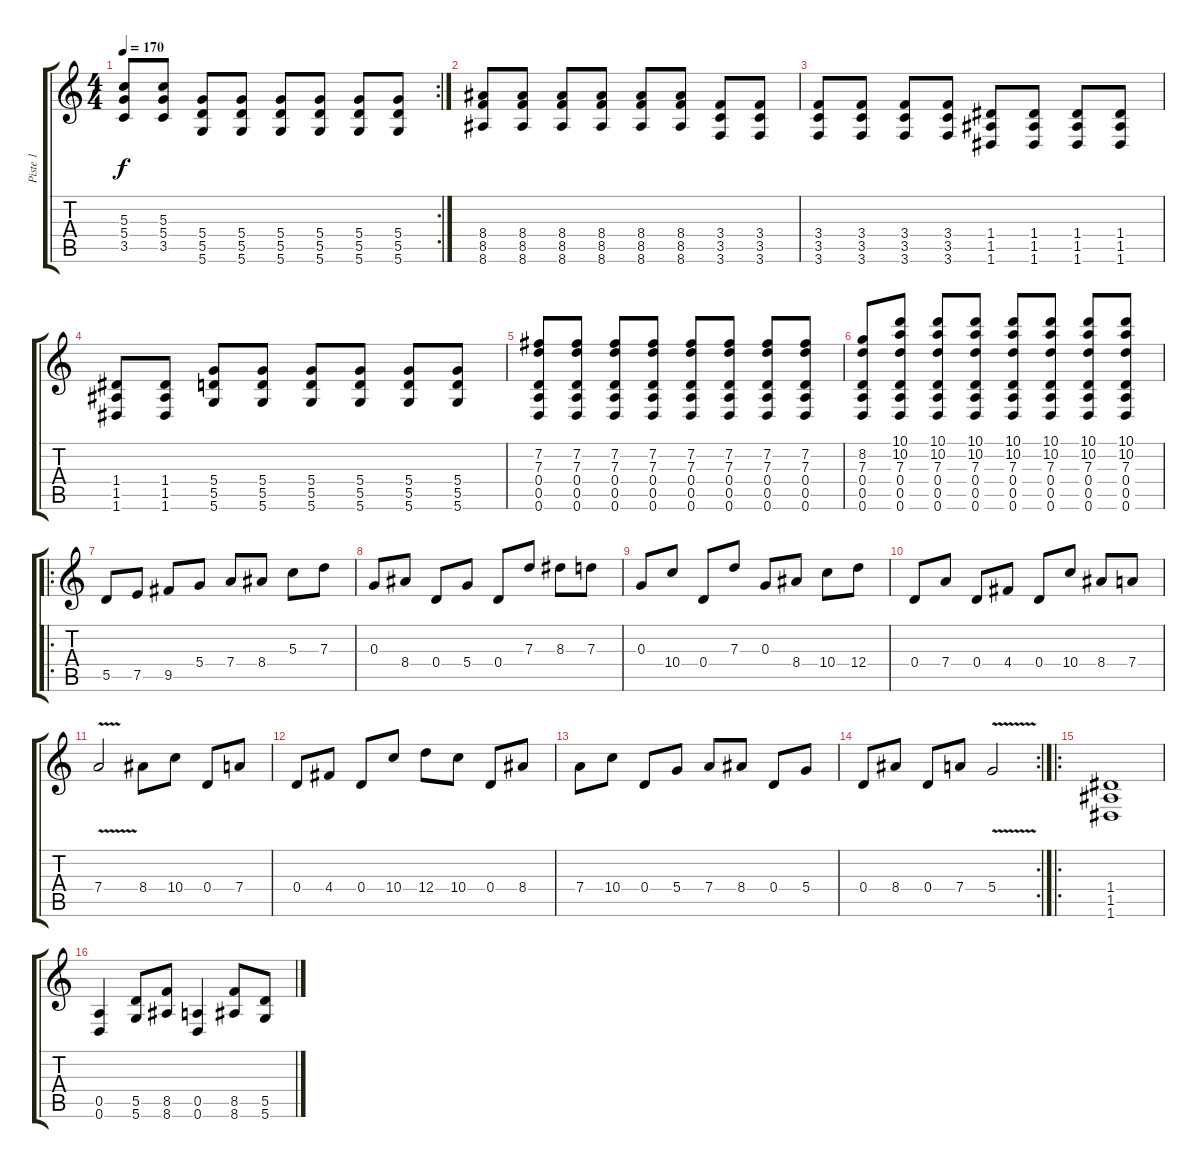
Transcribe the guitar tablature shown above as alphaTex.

\track ("Piste 1" "Piste 1") {instrument distortionguitar}
\staff {score tabs}
\tuning (E4 B3 G3 D3 A2 D2) {hide}
\rc 2
\ts (4 4)
\tempo 170
\clef g2
\ks c
(5.3 5.4 3.5).8{dy f} (5.3 5.4 3.5).8 (5.4 5.5 5.6).8 (5.4 5.5 5.6).8 (5.4 5.5 5.6).8 (5.4 5.5 5.6).8 (5.4 5.5 5.6).8 (5.4 5.5 5.6).8 |
(8.4 8.5 8.6).8 (8.4 8.5 8.6).8 (8.4 8.5 8.6).8 (8.4 8.5 8.6).8 (8.4 8.5 8.6).8 (8.4 8.5 8.6).8 (3.4 3.5 3.6).8 (3.4 3.5 3.6).8 |
(3.4 3.5 3.6).8 (3.4 3.5 3.6).8 (3.4 3.5 3.6).8 (3.4 3.5 3.6).8 (1.4 1.5 1.6).8 (1.4 1.5 1.6).8 (1.4 1.5 1.6).8 (1.4 1.5 1.6).8 |
(1.4 1.5 1.6).8 (1.4 1.5 1.6).8 (5.4 5.5 5.6).8 (5.4 5.5 5.6).8 (5.4 5.5 5.6).8 (5.4 5.5 5.6).8 (5.4 5.5 5.6).8 (5.4 5.5 5.6).8 |
(7.2 7.3 0.4 0.5 0.6).8 (7.2 7.3 0.4 0.5 0.6).8 (7.2 7.3 0.4 0.5 0.6).8 (7.2 7.3 0.4 0.5 0.6).8 (7.2 7.3 0.4 0.5 0.6).8 (7.2 7.3 0.4 0.5 0.6).8 (7.2 7.3 0.4 0.5 0.6).8 (7.2 7.3 0.4 0.5 0.6).8 |
(8.2 7.3 0.4 0.5 0.6).8 (10.1 10.2 7.3 0.4 0.5 0.6).8 (10.1 10.2 7.3 0.4 0.5 0.6).8 (10.1 10.2 7.3 0.4 0.5 0.6).8 (10.1 10.2 7.3 0.4 0.5 0.6).8 (10.1 10.2 7.3 0.4 0.5 0.6).8 (10.1 10.2 7.3 0.4 0.5 0.6).8 (10.1 10.2 7.3 0.4 0.5 0.6).8 |
\ro
5.5.8 7.5.8 9.5.8 5.4.8 7.4.8 8.4.8 5.3.8 7.3.8 |
0.3.8 8.4.8 0.4.8 5.4.8 0.4.8 7.3.8 8.3.8 7.3.8 |
0.3.8 10.4.8 0.4.8 7.3.8 0.3.8 8.4.8 10.4.8 12.4.8 |
0.4.8 7.4.8 0.4.8 4.4.8 0.4.8 10.4.8 8.4.8 7.4.8 |
7.4{v}.2 8.4.8 10.4.8 0.4.8 7.4.8 |
0.4.8 4.4.8 0.4.8 10.4.8 12.4.8 10.4.8 0.4.8 8.4.8 |
7.4.8 10.4.8 0.4.8 5.4.8 7.4.8 8.4.8 0.4.8 5.4.8 |
\rc 2
0.4.8 8.4.8 0.4.8 7.4.8 5.4{v}.2 |
\ro
(1.4 1.5 1.6).1 |
(0.5 0.6).4 (5.5 5.6).8 (8.5 8.6).8 (0.5 0.6).4 (8.5 8.6).8 (5.5 5.6).8
